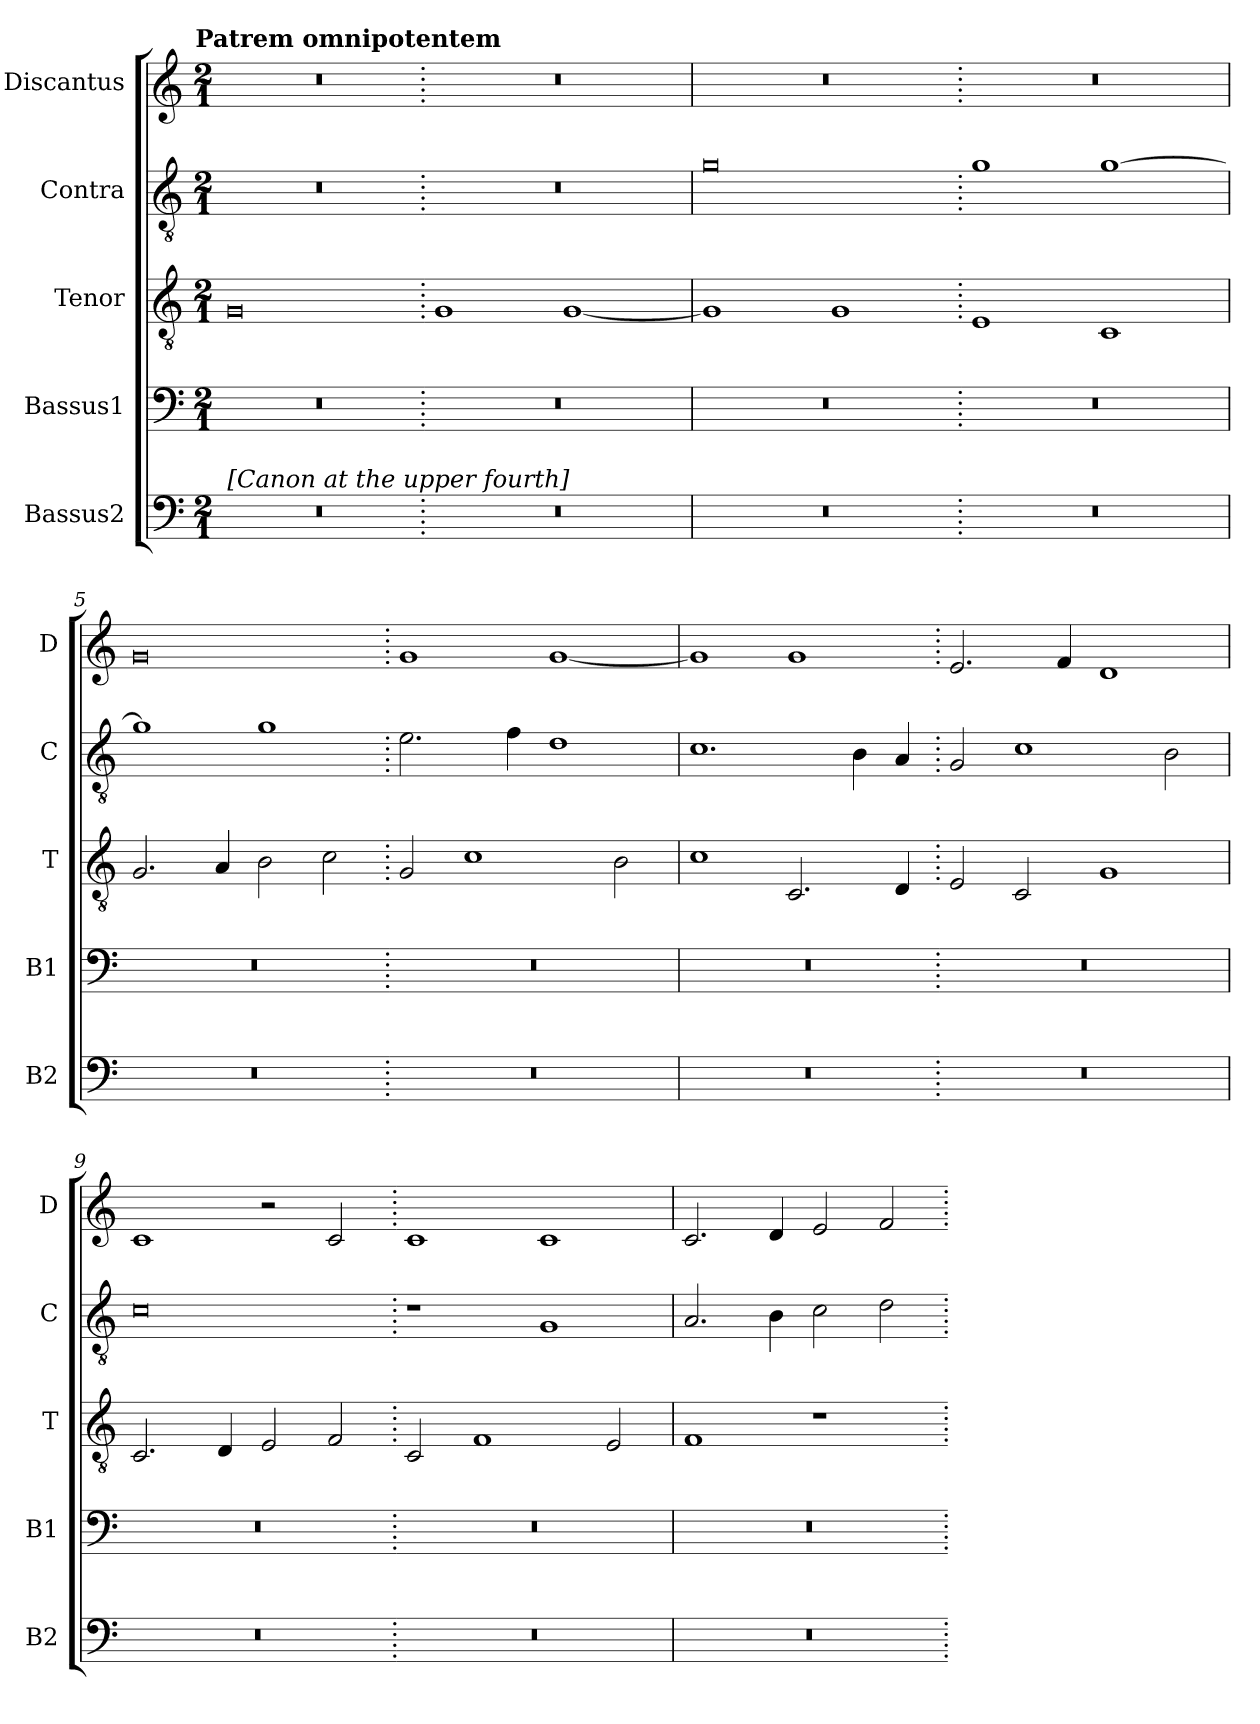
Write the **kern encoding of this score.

**kern	**kern	**kern	**kern	**kern
*part5	*part4	*part3	*part2	*part1
*staff5	*staff4	*staff3	*staff2	*staff1
*I"Bassus2	*I"Bassus1	*I"Tenor	*I"Contra	*I"Discantus
*I'B2	*I'B1	*I'T	*I'C	*I'D
*clefF4	*clefF4	*clefGv2	*clefGv2	*clefG2
*k[]	*k[]	*k[]	*k[]	*k[]
!!LO:TX:omd:t=Patrem omnipotentem
*M2/1	*M2/1	*M2/1	*M2/1	*M2/1
=1	=1	=1	=1	=1
!LO:TX:a:t=[Canon at the upper fourth]	!	!	!	!
0r	0r	0G	0r	0r
=2.	=2.	=2.	=2.	=2.
0r	0r	1G	0r	0r
.	.	[1G	.	.
=3	=3	=3	=3	=3
0r	0r	1G]	0g	0r
.	.	1G	.	.
=4.	=4.	=4.	=4.	=4.
0r	0r	1E	1g	0r
.	.	1C	[1g	.
=5	=5	=5	=5	=5
0r	0r	2.G/	1g]	0g
.	.	4A/	.	.
.	.	2B\	1g	.
.	.	2c\	.	.
=6.	=6.	=6.	=6.	=6.
0r	0r	2G/	2.e\	1g
.	.	1c	.	.
.	.	.	4f\	.
.	.	.	1d	[1g
.	.	2B\	.	.
=7	=7	=7	=7	=7
0r	0r	1c	1.c	1g]
.	.	2.C/	.	1g
.	.	.	4B\	.
.	.	4D/	4A/	.
=8.	=8.	=8.	=8.	=8.
0r	0r	2E/	2G/	2.e/
.	.	2C/	1c	.
.	.	.	.	4f/
.	.	1G	.	1d
.	.	.	2B\	.
=9	=9	=9	=9	=9
0r	0r	2.C/	0c	1c
.	.	4D/	.	.
.	.	2E/	.	2r
.	.	2F/	.	2c/
=10.	=10.	=10.	=10.	=10.
0r	0r	2C/	1r	1c
.	.	1F	.	.
.	.	.	1G	1c
.	.	2E/	.	.
=11	=11	=11	=11	=11
0r	0r	1F	2.A/	2.c/
.	.	.	4B\	4d/
.	.	1r	2c\	2e/
.	.	.	2d\	2f/
=.	=.	=.	=.	=.
*-	*-	*-	*-	*-
